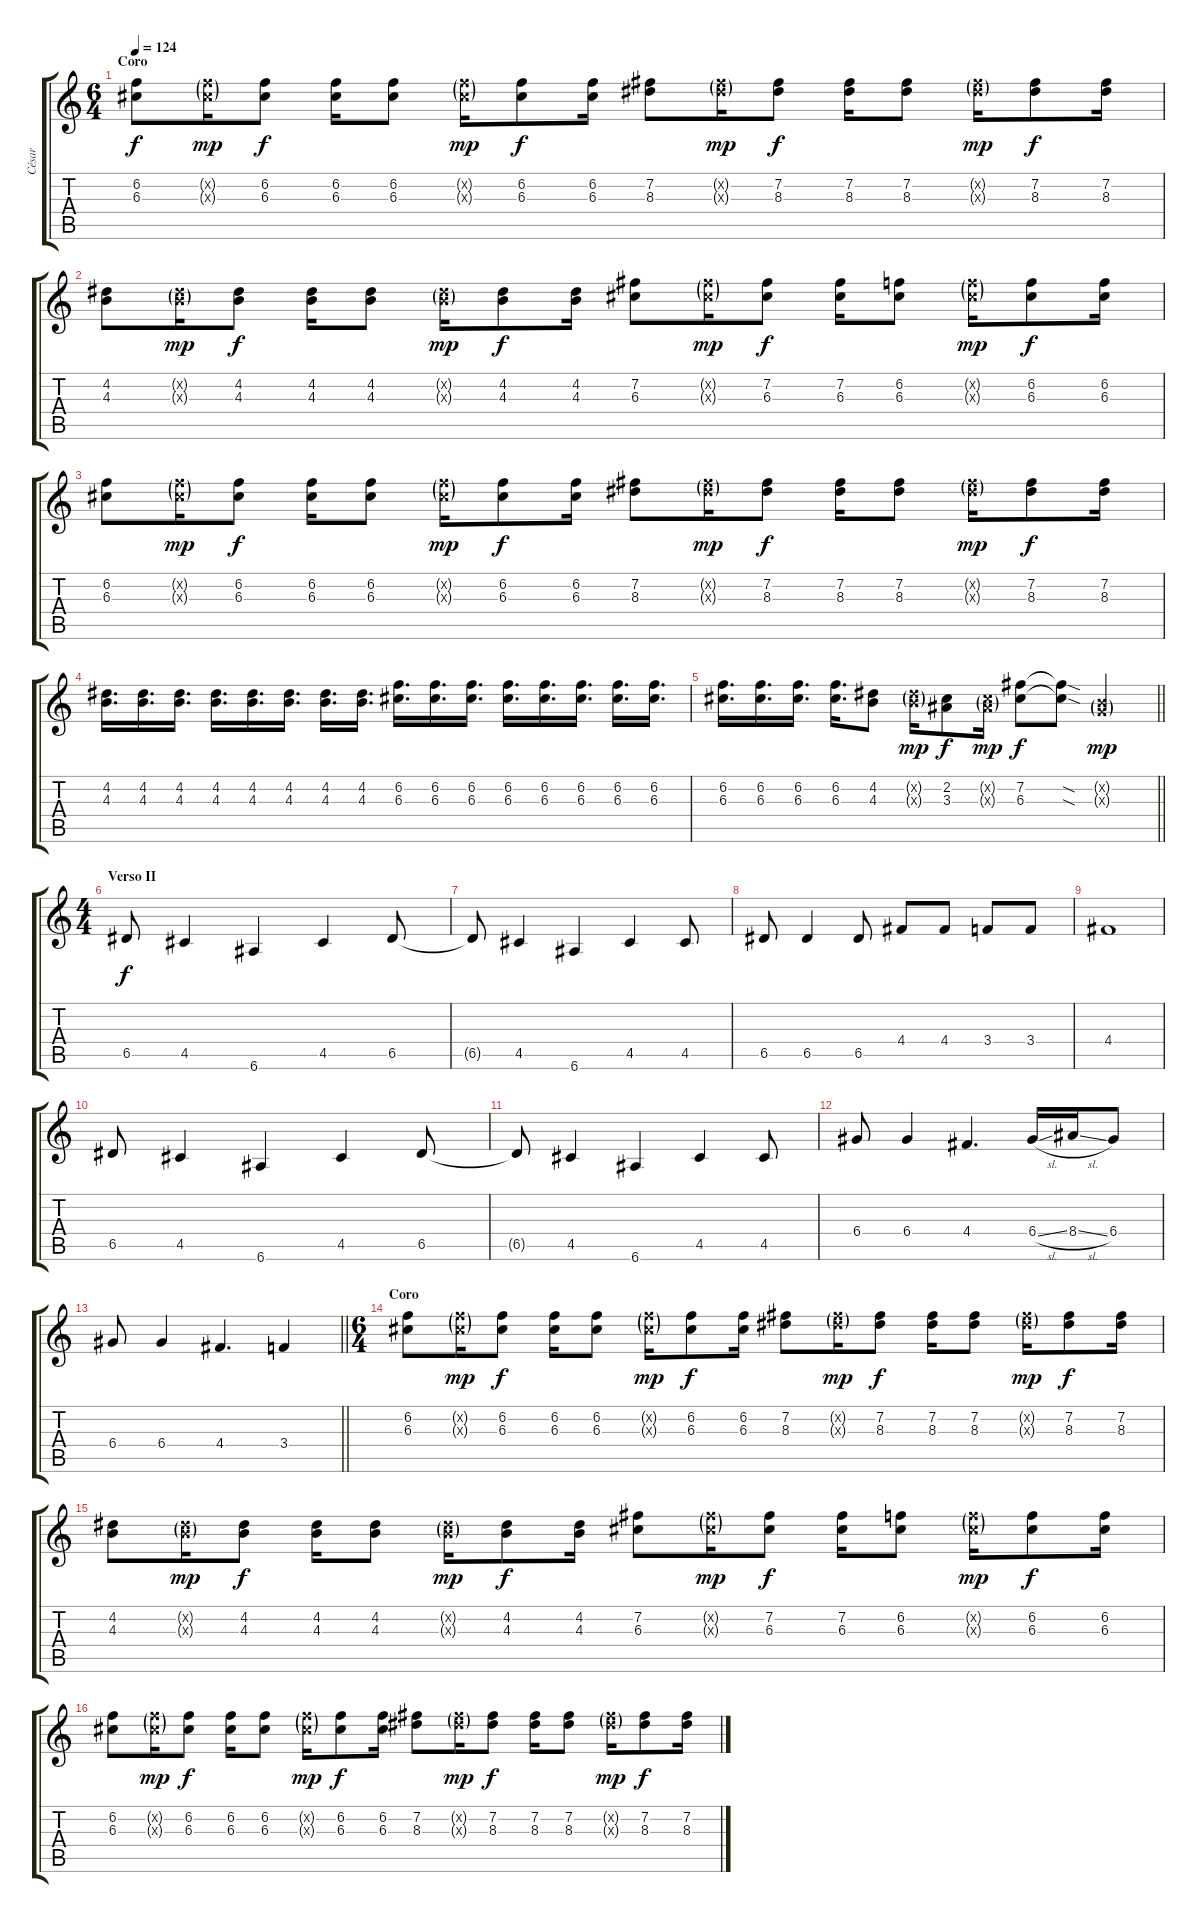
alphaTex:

\track ("César" "César") {instrument distortionguitar}
\staff {score tabs}
\tuning (E4 B3 G3 D3 A2 E2) {hide}
\ts (6 4)
\section ("" "Coro")
\tempo 124
\clef g2
\ks c
(6.2 6.3).8{dy f} (6.2{g x} 6.3{g x}).16{dy mp} (6.2 6.3).8{dy f} (6.2 6.3).16 (6.2 6.3).8 (6.2{g x} 6.3{g x}).16{dy mp} (6.2 6.3).8{dy f} (6.2 6.3).16 (7.2 8.3).8 (7.2{g x} 8.3{g x}).16{dy mp} (7.2 8.3).8{dy f} (7.2 8.3).16 (7.2 8.3).8 (7.2{g x} 8.3{g x}).16{dy mp} (7.2 8.3).8{dy f} (7.2 8.3).16 |
(4.2 4.3).8 (4.2{g x} 4.3{g x}).16{dy mp} (4.2 4.3).8{dy f} (4.2 4.3).16 (4.2 4.3).8 (4.2{g x} 4.3{g x}).16{dy mp} (4.2 4.3).8{dy f} (4.2 4.3).16 (7.2 6.3).8 (7.2{g x} 6.3{g x}).16{dy mp} (7.2 6.3).8{dy f} (7.2 6.3).16 (6.2 6.3).8 (6.2{g x} 6.3{g x}).16{dy mp} (6.2 6.3).8{dy f} (6.2 6.3).16 |
(6.2 6.3).8 (6.2{g x} 6.3{g x}).16{dy mp} (6.2 6.3).8{dy f} (6.2 6.3).16 (6.2 6.3).8 (6.2{g x} 6.3{g x}).16{dy mp} (6.2 6.3).8{dy f} (6.2 6.3).16 (7.2 8.3).8 (7.2{g x} 8.3{g x}).16{dy mp} (7.2 8.3).8{dy f} (7.2 8.3).16 (7.2 8.3).8 (7.2{g x} 8.3{g x}).16{dy mp} (7.2 8.3).8{dy f} (7.2 8.3).16 |
(4.2 4.3).16{d} (4.2 4.3).16{d} (4.2 4.3).16{d} (4.2 4.3).16{d} (4.2 4.3).16{d} (4.2 4.3).16{d} (4.2 4.3).16{d} (4.2 4.3).16{d} (6.2 6.3).16{d} (6.2 6.3).16{d} (6.2 6.3).16{d} (6.2 6.3).16{d} (6.2 6.3).16{d} (6.2 6.3).16{d} (6.2 6.3).16{d} (6.2 6.3).16{d} |
\barLineRight lightlight
(6.2 6.3).16{d} (6.2 6.3).16{d} (6.2 6.3).16{d} (6.2 6.3).16{d} (4.2 4.3).8 (4.2{g x} 4.3{g x}).16{dy mp} (2.2 3.3).8{dy f} (2.2{g x} 3.3{g x}).16{dy mp} (7.2 6.3).8{dy f} (7.2{sod t} 6.3{sod t}).8 (0.2{g x} 0.3{g x}).2{dy mp} |
\ts (4 4)
\section ("" "Verso II")
6.5.8{dy f} 4.5.4 6.6.4 4.5.4 6.5.8 |
6.5{t}.8 4.5.4 6.6.4 4.5.4 4.5.8 |
6.5.8 6.5.4 6.5.8 4.4.8 4.4.8 3.4.8 3.4.8 |
4.4.1 |
6.5.8 4.5.4 6.6.4 4.5.4 6.5.8 |
6.5{t}.8 4.5.4 6.6.4 4.5.4 4.5.8 |
6.4.8 6.4.4 4.4.4{d} 6.4{sl}.16 8.4{sl}.16 6.4.8 |
\barLineRight lightlight
6.4.8 6.4.4 4.4.4{d} 3.4.4 |
\ts (6 4)
\section ("" "Coro")
(6.2 6.3).8 (6.2{g x} 6.3{g x}).16{dy mp} (6.2 6.3).8{dy f} (6.2 6.3).16 (6.2 6.3).8 (6.2{g x} 6.3{g x}).16{dy mp} (6.2 6.3).8{dy f} (6.2 6.3).16 (7.2 8.3).8 (7.2{g x} 8.3{g x}).16{dy mp} (7.2 8.3).8{dy f} (7.2 8.3).16 (7.2 8.3).8 (7.2{g x} 8.3{g x}).16{dy mp} (7.2 8.3).8{dy f} (7.2 8.3).16 |
(4.2 4.3).8 (4.2{g x} 4.3{g x}).16{dy mp} (4.2 4.3).8{dy f} (4.2 4.3).16 (4.2 4.3).8 (4.2{g x} 4.3{g x}).16{dy mp} (4.2 4.3).8{dy f} (4.2 4.3).16 (7.2 6.3).8 (7.2{g x} 6.3{g x}).16{dy mp} (7.2 6.3).8{dy f} (7.2 6.3).16 (6.2 6.3).8 (6.2{g x} 6.3{g x}).16{dy mp} (6.2 6.3).8{dy f} (6.2 6.3).16 |
(6.2 6.3).8 (6.2{g x} 6.3{g x}).16{dy mp} (6.2 6.3).8{dy f} (6.2 6.3).16 (6.2 6.3).8 (6.2{g x} 6.3{g x}).16{dy mp} (6.2 6.3).8{dy f} (6.2 6.3).16 (7.2 8.3).8 (7.2{g x} 8.3{g x}).16{dy mp} (7.2 8.3).8{dy f} (7.2 8.3).16 (7.2 8.3).8 (7.2{g x} 8.3{g x}).16{dy mp} (7.2 8.3).8{dy f} (7.2 8.3).16
